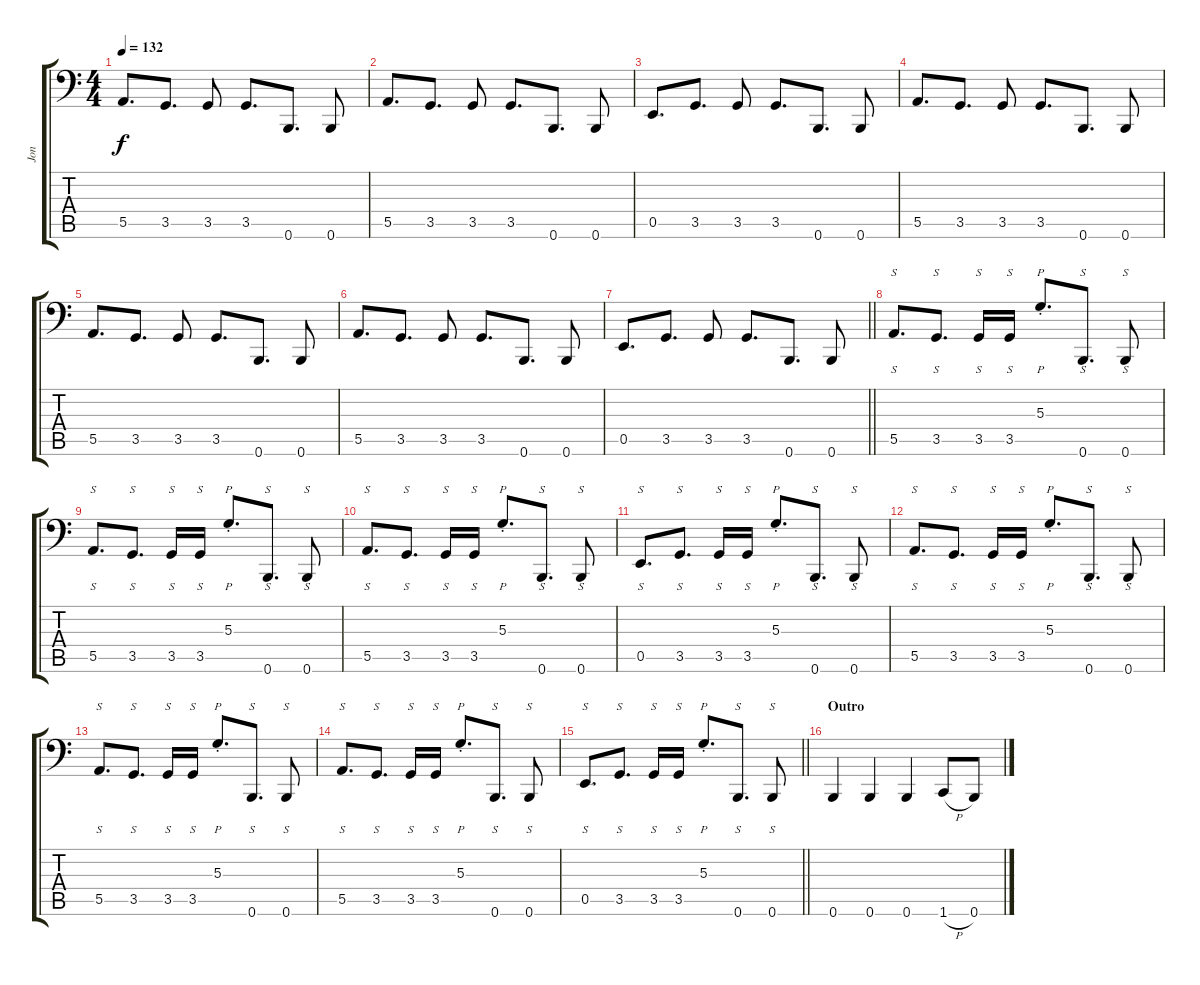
\track ("Jon" "Jon") {instrument electricbassfinger}
\staff {score tabs}
\tuning (C3 G2 D2 A1 E1 B0) {hide}
\ts (4 4)
\tempo 132
\clef f4
\ks c
5.5.8{d dy f} 3.5.8{d} 3.5.8 3.5.8{d} 0.6.8{d} 0.6.8 |
5.5.8{d} 3.5.8{d} 3.5.8 3.5.8{d} 0.6.8{d} 0.6.8 |
0.5.8{d} 3.5.8{d} 3.5.8 3.5.8{d} 0.6.8{d} 0.6.8 |
5.5.8{d} 3.5.8{d} 3.5.8 3.5.8{d} 0.6.8{d} 0.6.8 |
5.5.8{d} 3.5.8{d} 3.5.8 3.5.8{d} 0.6.8{d} 0.6.8 |
5.5.8{d} 3.5.8{d} 3.5.8 3.5.8{d} 0.6.8{d} 0.6.8 |
\barLineRight lightlight
0.5.8{d} 3.5.8{d} 3.5.8 3.5.8{d} 0.6.8{d} 0.6.8 |
5.5.8{s d instrument slapbass2} 3.5.8{s d} 3.5.16{s} 3.5.16{s} 5.3{st}.8{p d} 0.6.8{s d} 0.6.8{s} |
5.5.8{s d} 3.5.8{s d} 3.5.16{s} 3.5.16{s} 5.3{st}.8{p d} 0.6.8{s d} 0.6.8{s} |
5.5.8{s d} 3.5.8{s d} 3.5.16{s} 3.5.16{s} 5.3{st}.8{p d} 0.6.8{s d} 0.6.8{s} |
0.5.8{s d} 3.5.8{s d} 3.5.16{s} 3.5.16{s} 5.3{st}.8{p d} 0.6.8{s d} 0.6.8{s} |
5.5.8{s d} 3.5.8{s d} 3.5.16{s} 3.5.16{s} 5.3{st}.8{p d} 0.6.8{s d} 0.6.8{s} |
5.5.8{s d} 3.5.8{s d} 3.5.16{s} 3.5.16{s} 5.3{st}.8{p d} 0.6.8{s d} 0.6.8{s} |
5.5.8{s d} 3.5.8{s d} 3.5.16{s} 3.5.16{s} 5.3{st}.8{p d} 0.6.8{s d} 0.6.8{s} |
\barLineRight lightlight
0.5.8{s d} 3.5.8{s d} 3.5.16{s} 3.5.16{s} 5.3{st}.8{p d} 0.6.8{s d} 0.6.8{s} |
\section ("" "Outro")
0.6.4 0.6.4 0.6.4 1.6{h}.8 0.6.8
